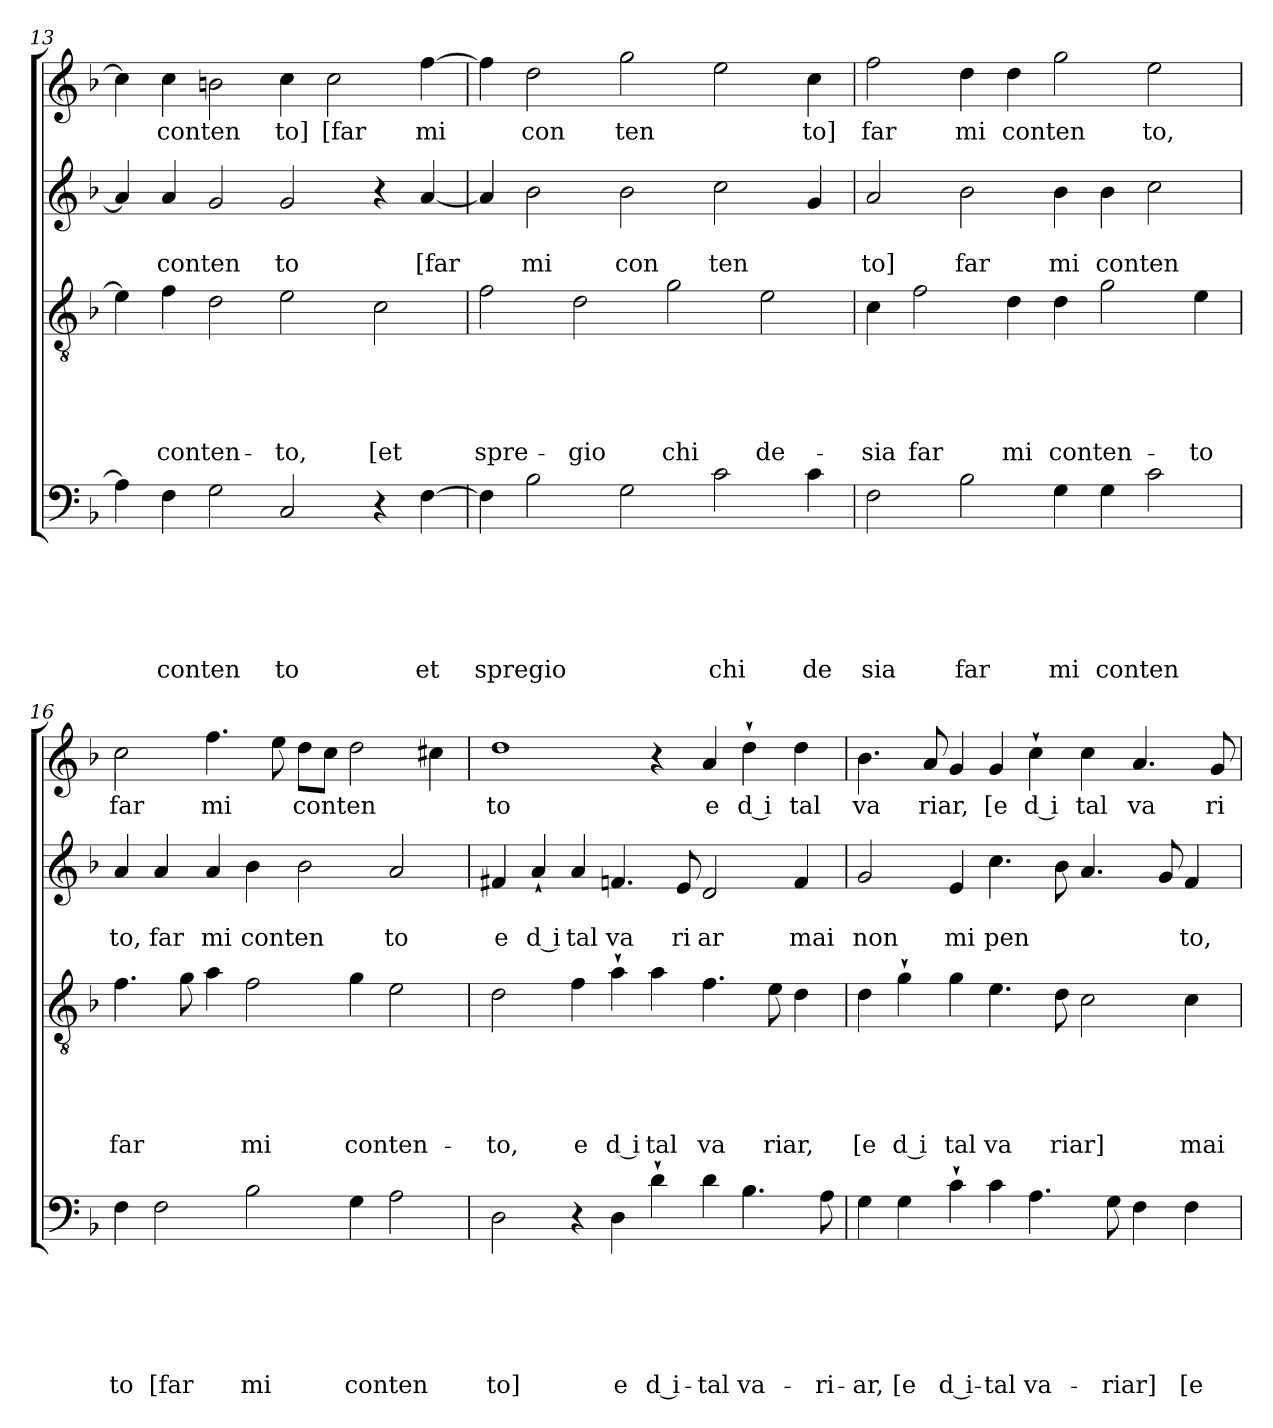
**kern	**text	**text	**text	**text	**text	**text	**kern	**text	**text	**text	**text	**text	**kern	**text	**text	**kern	**text
*part4	*part4	*part4	*part4	*part4	*part4	*part4	*part3	*part3	*part3	*part3	*part3	*part3	*part2	*part2	*part2	*part1	*part1
*staff4	*staff4	*staff4	*staff4	*staff4	*staff4	*staff4	*staff3	*staff3	*staff3	*staff3	*staff3	*staff3	*staff2	*staff2	*staff2	*staff1	*staff1
!!LO:LB:g=z
*clefF4	*	*	*	*	*	*	*clefGv2	*	*	*	*	*	*clefG2	*	*	*clefG2	*
*k[b-]	*	*	*	*	*	*	*k[b-]	*	*	*	*	*	*k[b-]	*	*	*k[b-]	*
*F:	*	*	*	*	*	*	*F:	*	*	*	*	*	*F:	*	*	*F:	*
=13	=13	=13	=13	=13	=13	=13	=13	=13	=13	=13	=13	=13	=13	=13	=13	=13	=13
4A\]	.	.	.	.	.	.	4e\]	.	.	.	.	.	4a/]	.	.	4cc\]	.
!	!	!	!	!	!	!LO:LY:b	!	!	!	!	!	!LO:LY:b	!	!	!LO:LY:b	!	!LO:LY:b
4F\	.	.	.	.	.	conten	4f\	.	.	.	.	conten-	4a/	.	conten	4cc\	conten
2G\	.	.	.	.	.	.	2d\	.	.	.	.	.	2g/	.	.	2bn\	.
!	!	!	!	!	!	!LO:LY:b	!	!	!	!	!	!LO:LY:b	!	!	!LO:LY:b	!	!LO:LY:b
2C/	.	.	.	.	.	to	2e\	.	.	.	.	-to,	2g/	.	to	4cc\	to]
!	!	!	!	!	!	!	!	!	!	!	!	!	!	!	!	!	!LO:LY:b
.	.	.	.	.	.	.	.	.	.	.	.	.	.	.	.	2cc\	[far
!	!	!	!	!	!	!	!	!	!	!	!	!LO:LY:b	!	!	!	!	!
4r	.	.	.	.	.	.	2c\	.	.	.	.	[et	4r	.	.	.	.
!	!	!	!	!	!	!LO:LY:b	!	!	!	!	!	!	!	!	!LO:LY:b	!	!LO:LY:b
[>4F\	.	.	.	.	.	et	.	.	.	.	.	.	[<4a/	.	[far	[>4ff\	mi
=14	=14	=14	=14	=14	=14	=14	=14	=14	=14	=14	=14	=14	=14	=14	=14	=14	=14
!	!	!	!	!	!	!LO:LY:b	!	!	!	!	!	!LO:LY:b	!	!	!	!	!
4F\]	.	.	.	.	.	spregio	2f\	.	.	.	.	spre-	4a/]	.	.	4ff\]	.
!	!	!	!	!	!	!	!	!	!	!	!	!	!	!	!LO:LY:b	!	!LO:LY:b
2B-\	.	.	.	.	.	.	.	.	.	.	.	.	2b-\	.	mi	2dd\	con
!	!	!	!	!	!	!	!	!	!	!	!	!LO:LY:b	!	!	!	!	!
.	.	.	.	.	.	.	2d\	.	.	.	.	-gio	.	.	.	.	.
!	!	!	!	!	!	!	!	!	!	!	!	!	!	!	!LO:LY:b	!	!LO:LY:b
2G\	.	.	.	.	.	.	.	.	.	.	.	.	2b-\	.	con	2gg\	ten
!	!	!	!	!	!	!	!	!	!	!	!	!LO:LY:b	!	!	!	!	!
.	.	.	.	.	.	.	2g\	.	.	.	.	chi	.	.	.	.	.
!	!	!	!	!	!	!LO:LY:b	!	!	!	!	!	!	!	!	!LO:LY:b	!	!
2c\	.	.	.	.	.	chi	.	.	.	.	.	.	2cc\	.	ten	2ee\	.
!	!	!	!	!	!	!	!	!	!	!	!	!LO:LY:b	!	!	!	!	!
.	.	.	.	.	.	.	2e\	.	.	.	.	de-	.	.	.	.	.
!	!	!	!	!	!	!LO:LY:b	!	!	!	!	!	!	!	!	!	!	!LO:LY:b
4c\	.	.	.	.	.	de	.	.	.	.	.	.	4g/	.	.	4cc\	to]
=15	=15	=15	=15	=15	=15	=15	=15	=15	=15	=15	=15	=15	=15	=15	=15	=15	=15
!	!	!	!	!	!	!LO:LY:b	!	!	!	!	!	!LO:LY:b	!	!	!LO:LY:b	!	!LO:LY:b
2F\	.	.	.	.	.	sia	4c\	.	.	.	.	-sia	2a/	.	to]	2ff\	far
!	!	!	!	!	!	!	!	!	!	!	!	!LO:LY:b	!	!	!	!	!
.	.	.	.	.	.	.	2f\	.	.	.	.	far	.	.	.	.	.
!	!	!	!	!	!	!LO:LY:b	!	!	!	!	!	!	!	!	!LO:LY:b	!	!LO:LY:b
2B-\	.	.	.	.	.	far	.	.	.	.	.	.	2b-\	.	far	4dd\	mi
!	!	!	!	!	!	!	!	!	!	!	!	!LO:LY:b	!	!	!	!	!LO:LY:b
.	.	.	.	.	.	.	4d\	.	.	.	.	mi	.	.	.	4dd\	conten
!	!	!	!	!	!	!LO:LY:b	!	!	!	!	!	!LO:LY:b	!	!	!LO:LY:b	!	!
4G\	.	.	.	.	.	mi	4d\	.	.	.	.	conten-	4b-\	.	mi	2gg\	.
!	!	!	!	!	!	!LO:LY:b	!	!	!	!	!	!	!	!	!LO:LY:b	!	!
4G\	.	.	.	.	.	conten	2g\	.	.	.	.	.	4b-\	.	conten	.	.
!	!	!	!	!	!	!	!	!	!	!	!	!	!	!	!	!	!LO:LY:b
2c\	.	.	.	.	.	.	.	.	.	.	.	.	2cc\	.	.	2ee\	to,
!	!	!	!	!	!	!	!	!	!	!	!	!LO:LY:b	!	!	!	!	!
.	.	.	.	.	.	.	4e\	.	.	.	.	-to	.	.	.	.	.
=16	=16	=16	=16	=16	=16	=16	=16	=16	=16	=16	=16	=16	=16	=16	=16	=16	=16
!	!	!	!	!	!	!LO:LY:b	!	!	!	!	!	!LO:LY:b	!	!	!LO:LY:b	!	!LO:LY:b
4F\	.	.	.	.	.	to	4.f\	.	.	.	.	far	4a/	.	to,	2cc\	far
!	!	!	!	!	!	!LO:LY:b	!	!	!	!	!	!	!	!	!LO:LY:b	!	!
2F\	.	.	.	.	.	[far	.	.	.	.	.	.	4a/	.	far	.	.
.	.	.	.	.	.	.	8g\	.	.	.	.	.	.	.	.	.	.
!	!	!	!	!	!	!	!	!	!	!	!	!	!	!	!LO:LY:b	!	!LO:LY:b
.	.	.	.	.	.	.	4a\	.	.	.	.	.	4a/	.	mi	4.ff\	mi
!	!	!	!	!	!	!LO:LY:b	!	!	!	!	!	!LO:LY:b	!	!	!LO:LY:b	!	!
2B-\	.	.	.	.	.	mi	2f\	.	.	.	.	mi	4b-\	.	conten	.	.
.	.	.	.	.	.	.	.	.	.	.	.	.	.	.	.	8ee\	.
!	!	!	!	!	!	!	!	!	!	!	!	!	!	!	!	!	!LO:LY:b
.	.	.	.	.	.	.	.	.	.	.	.	.	2b-\	.	.	8dd\L	conten
.	.	.	.	.	.	.	.	.	.	.	.	.	.	.	.	8cc\J	.
!	!	!	!	!	!	!LO:LY:b	!	!	!	!	!	!LO:LY:b	!	!	!	!	!
4G\	.	.	.	.	.	conten	4g\	.	.	.	.	conten-	.	.	.	2dd\	.
!	!	!	!	!	!	!	!	!	!	!	!	!	!	!	!LO:LY:b	!	!
2A\	.	.	.	.	.	.	2e\	.	.	.	.	.	2a/	.	to	.	.
.	.	.	.	.	.	.	.	.	.	.	.	.	.	.	.	4cc#\	.
!!LO:LB:g=z
=17	=17	=17	=17	=17	=17	=17	=17	=17	=17	=17	=17	=17	=17	=17	=17	=17	=17
!	!	!	!	!	!	!LO:LY:b	!	!	!	!	!	!LO:LY:b	!	!	!LO:LY:b	!	!LO:LY:b
2D\	.	.	.	.	.	to]	2d\	.	.	.	.	-to,	4f#X/	.	e	1dd	to
!	!	!	!	!	!	!	!	!	!	!	!	!	!	!	!LO:LY:b:rj	!	!
.	.	.	.	.	.	.	.	.	.	.	.	.	4a`</	.	d i	.	.
!	!	!	!	!	!	!	!	!	!	!	!	!LO:LY:b	!	!	!LO:LY:b	!	!
4r	.	.	.	.	.	.	4f\	.	.	.	.	e	4a/	.	tal	.	.
!	!	!	!	!	!	!LO:LY:b	!	!	!	!	!	!LO:LY:b:rj	!	!	!LO:LY:b	!	!
4D\	.	.	.	.	.	e	4a`>\	.	.	.	.	d i	4.fn/	.	va	.	.
!	!	!	!	!	!	!LO:LY:b:rj	!	!	!	!	!	!LO:LY:b	!	!	!	!	!
4d`>\	.	.	.	.	.	d i-	4a\	.	.	.	.	tal	.	.	.	4r	.
!	!	!	!	!	!	!	!	!	!	!	!	!	!	!	!LO:LY:b	!	!
.	.	.	.	.	.	.	.	.	.	.	.	.	8e/	.	ri	.	.
!	!	!	!	!	!	!LO:LY:b	!	!	!	!	!	!LO:LY:b	!	!	!LO:LY:b	!	!LO:LY:b
4d\	.	.	.	.	.	-tal	4.f\	.	.	.	.	va	2d/	.	ar	4a/	e
!	!	!	!	!	!	!LO:LY:b	!	!	!	!	!	!	!	!	!	!	!LO:LY:b:rj
4.B-\	.	.	.	.	.	va-	.	.	.	.	.	.	.	.	.	4dd`>\	d i
!	!	!	!	!	!	!	!	!	!	!	!	!LO:LY:b	!	!	!	!	!
.	.	.	.	.	.	.	8e\	.	.	.	.	riar,	.	.	.	.	.
!	!	!	!	!	!	!	!	!	!	!	!	!	!	!	!LO:LY:b	!	!LO:LY:b
.	.	.	.	.	.	.	4d\	.	.	.	.	.	4f/	.	mai	4dd\	tal
!	!	!	!	!	!	!LO:LY:b	!	!	!	!	!	!	!	!	!	!	!
8A\	.	.	.	.	.	-ri-	.	.	.	.	.	.	.	.	.	.	.
=18	=18	=18	=18	=18	=18	=18	=18	=18	=18	=18	=18	=18	=18	=18	=18	=18	=18
!	!	!	!	!	!	!LO:LY:b	!	!	!	!	!	!LO:LY:b	!	!	!LO:LY:b	!	!LO:LY:b
4G\	.	.	.	.	.	-ar,	4d\	.	.	.	.	[e	2g/	.	non	4.b-\	va
!	!	!	!	!	!	!LO:LY:b	!	!	!	!	!	!LO:LY:b:rj	!	!	!	!	!
4G\	.	.	.	.	.	[e	4g`>\	.	.	.	.	d i	.	.	.	.	.
!	!	!	!	!	!	!	!	!	!	!	!	!	!	!	!	!	!LO:LY:b
.	.	.	.	.	.	.	.	.	.	.	.	.	.	.	.	8a/	riar,
!	!	!	!	!	!	!LO:LY:b:rj	!	!	!	!	!	!LO:LY:b	!	!	!LO:LY:b	!	!
4c`>\	.	.	.	.	.	d i-	4g\	.	.	.	.	tal	4e/	.	mi	4g/	.
!	!	!	!	!	!	!LO:LY:b	!	!	!	!	!	!LO:LY:b	!	!	!LO:LY:b	!	!LO:LY:b
4c\	.	.	.	.	.	-tal	4.e\	.	.	.	.	va	4.cc\	.	pen	4g/	[e
!	!	!	!	!	!	!LO:LY:b	!	!	!	!	!	!	!	!	!	!	!LO:LY:b:rj
4.A\	.	.	.	.	.	va-	.	.	.	.	.	.	.	.	.	4cc`>\	d i
!	!	!	!	!	!	!	!	!	!	!	!	!LO:LY:b	!	!	!	!	!
.	.	.	.	.	.	.	8d\	.	.	.	.	riar]	8b-\	.	.	.	.
!	!	!	!	!	!	!	!	!	!	!	!	!	!	!	!	!	!LO:LY:b
.	.	.	.	.	.	.	2c\	.	.	.	.	.	4.a/	.	.	4cc\	tal
!	!	!	!	!	!	!LO:LY:b	!	!	!	!	!	!	!	!	!	!	!
8G\	.	.	.	.	.	-riar]	.	.	.	.	.	.	.	.	.	.	.
!	!	!	!	!	!	!	!	!	!	!	!	!	!	!	!	!	!LO:LY:b
4F\	.	.	.	.	.	.	.	.	.	.	.	.	.	.	.	4.a/	va
.	.	.	.	.	.	.	.	.	.	.	.	.	8g/	.	.	.	.
!	!	!	!	!	!	!LO:LY:b	!	!	!	!	!	!LO:LY:b	!	!	!LO:LY:b	!	!
4F\	.	.	.	.	.	[e	4c\	.	.	.	.	mai	4f/	.	to,	.	.
!	!	!	!	!	!	!	!	!	!	!	!	!	!	!	!	!	!LO:LY:b
.	.	.	.	.	.	.	.	.	.	.	.	.	.	.	.	8g/	ri
=	=	=	=	=	=	=	=	=	=	=	=	=	=	=	=	=	=
*-	*-	*-	*-	*-	*-	*-	*-	*-	*-	*-	*-	*-	*-	*-	*-	*-	*-
